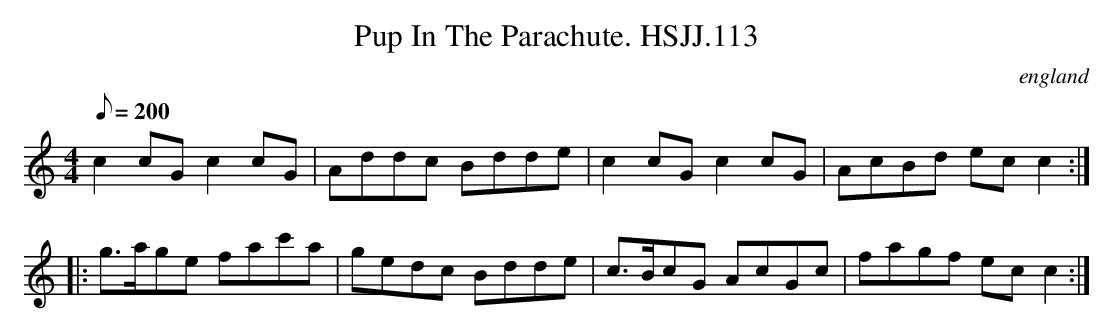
X:1
T:Pup In The Parachute. HSJJ.113
O:england
M:4/4
L:1/8
Q:200
K:C
c2cGc2cG|Addc Bdde|c2cGc2cG|AcBd ecc2:|
|:g>age fac'a|gedc Bdde|c>BcG AcGc|fagf ecc2:|]
